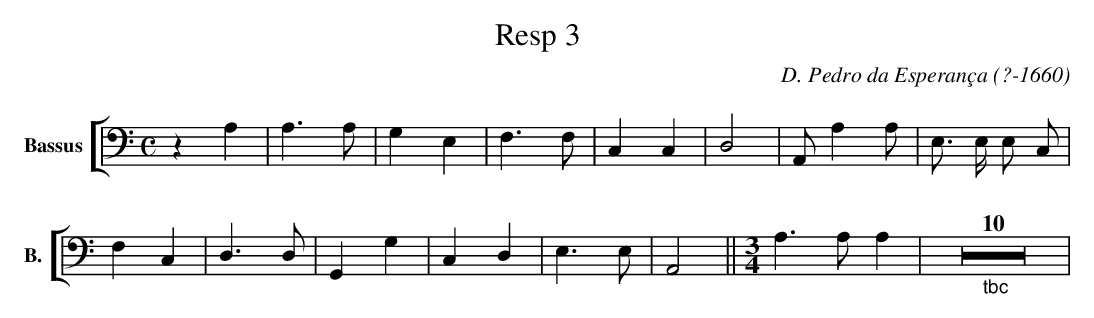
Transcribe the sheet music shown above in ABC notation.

X:1
T:Resp 3
C:D. Pedro da Esperan\,ca (?-1660)
M:C
L:1/4
K:C
V: 8 clef=bass name="Bassus" sname="B."
%%staves [ 8 ]
   zA,| A,>A,|G,E,|F,>F,| C,C,| D,2|A,,/A,A,/|E,/> E,/ E,/ C,/|F,C,|D,>D,|G,,G,|C,D,|E,>E,|A,,2 || \
   [M:3/4]A,>A,A,| "_tbc" Z10 | \
